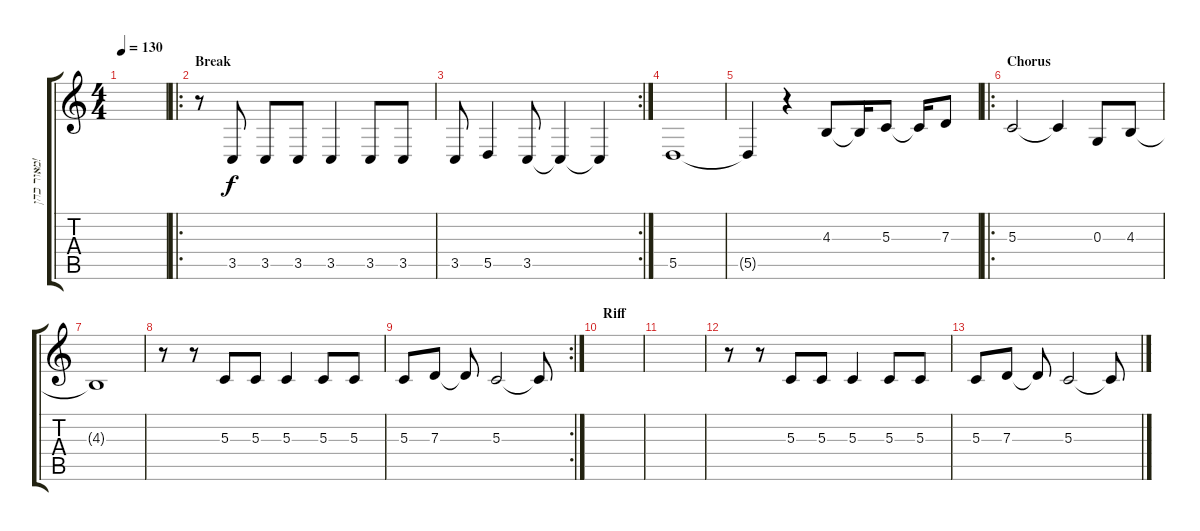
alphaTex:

\track ("מאור כהן!" "מאור כהן!") {instrument synthbrass2}
\staff {score tabs}
\tuning (E4 B3 G3 D3 A2 E2) {hide}
\ts (4 4)
\tempo 130
\clef g2
\ks c
|
\ro
\section ("" "Break")
r.8 3.5.8 3.5.8 3.5.8 3.5.4 3.5.8 3.5.8 |
\rc 2
3.5.8 5.5.4 3.5.8 3.5{t}.4 3.5{t}.4 |
5.5.1 |
5.5{t}.4 r.4 4.3.8 4.3{t}.16 5.3.8 5.3{t}.16 7.3.8 |
\ro
\section ("" "Chorus")
5.3.2 5.3{t}.4 0.3.8 4.3.8 |
4.3{t}.1 |
r.8 r.8 5.3.8 5.3.8 5.3.4 5.3.8 5.3.8 |
\rc 2
5.3.8 7.3.8 7.3{t}.8 5.3.2 5.3{t}.8 |
\section ("" "Riff")
|
|
r.8 r.8 5.3.8 5.3.8 5.3.4 5.3.8 5.3.8 |
5.3.8 7.3.8 7.3{t}.8 5.3.2 5.3{t}.8
